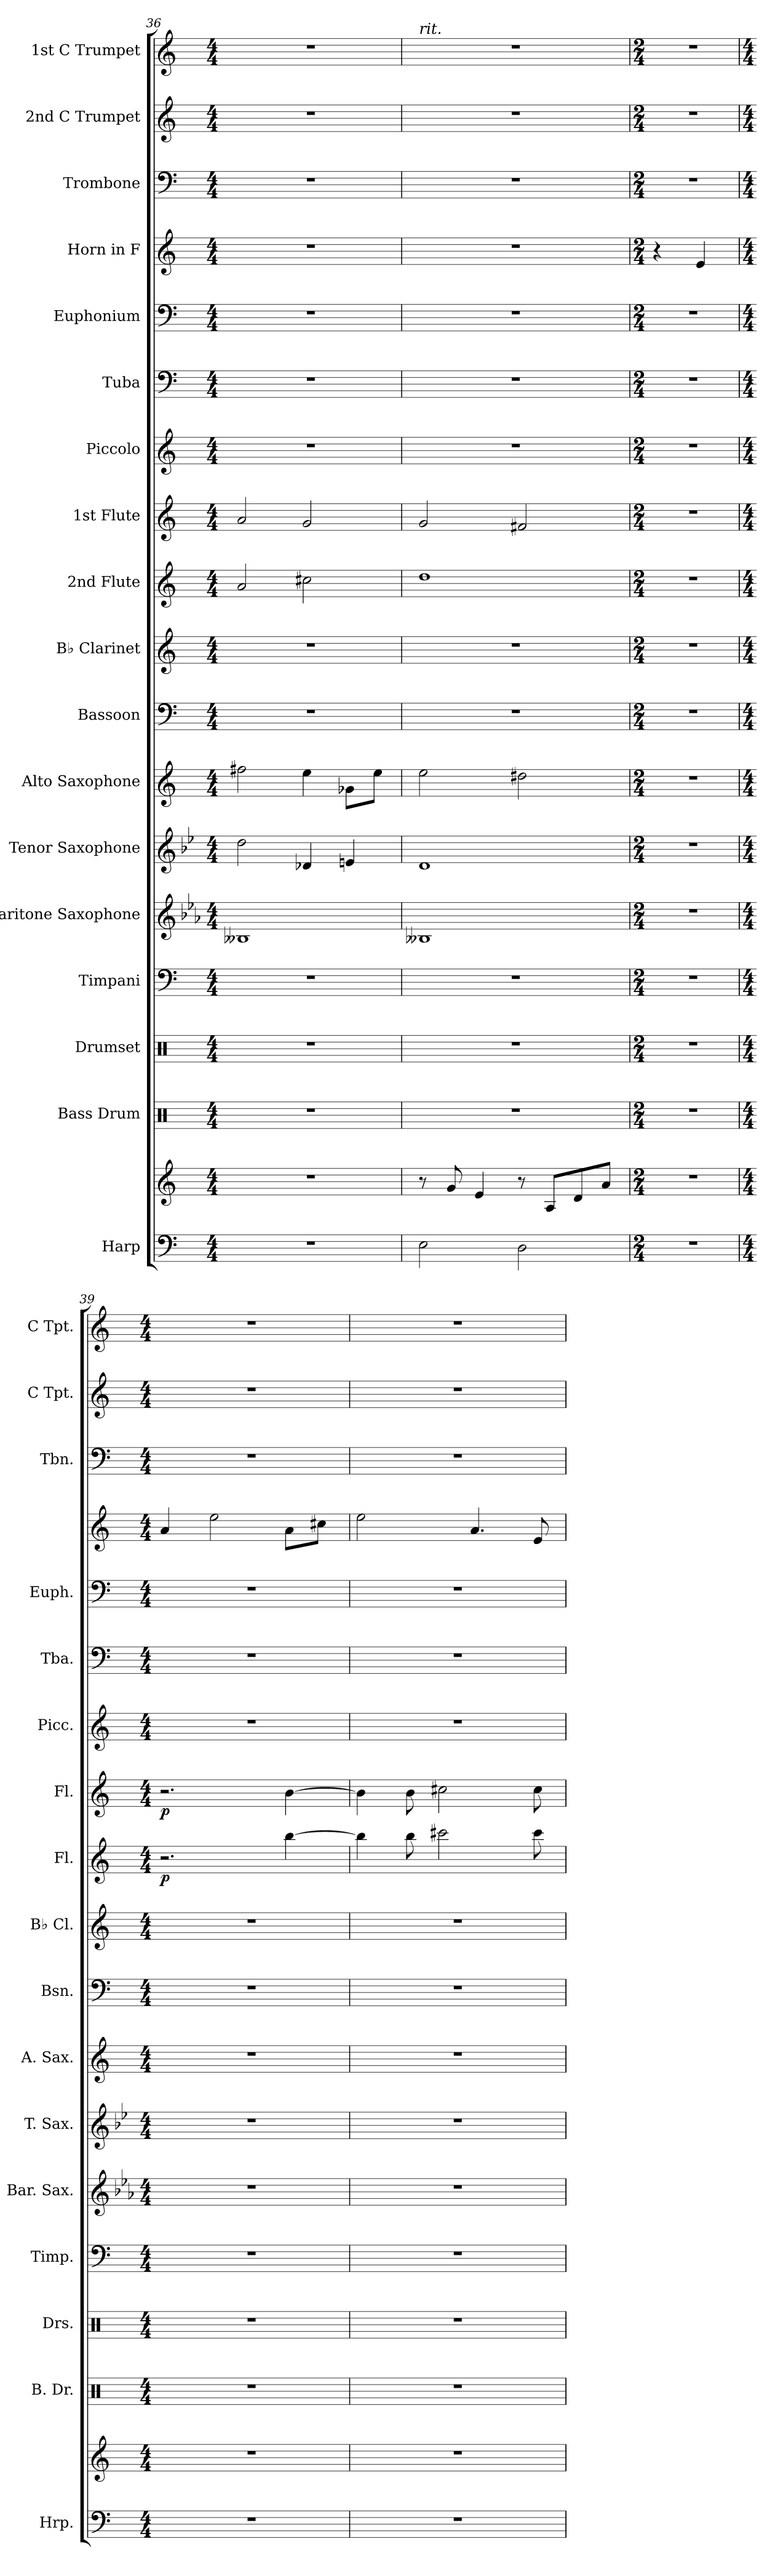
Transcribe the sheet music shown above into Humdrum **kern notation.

**kern	**kern	**kern	**kern	**kern	**kern	**kern	**kern	**kern	**kern	**kern	**dynam	**kern	**dynam	**kern	**kern	**kern	**kern	**kern	**kern	**kern
*part18	*part18	*part17	*part16	*part15	*part14	*part13	*part12	*part11	*part10	*part9	*part9	*part8	*part8	*part7	*part6	*part5	*part4	*part3	*part2	*part1
*staff19	*staff18	*staff17	*staff16	*staff15	*staff14	*staff13	*staff12	*staff11	*staff10	*staff9	*staff9	*staff8	*staff8	*staff7	*staff6	*staff5	*staff4	*staff3	*staff2	*staff1
*I"Harp	*	*I"Bass Drum	*I"Drumset	*I"Timpani	*I"Baritone Saxophone	*I"Tenor Saxophone	*I"Alto Saxophone	*I"Bassoon	*I"B♭ Clarinet	*I"2nd Flute	*	*I"1st Flute	*	*I"Piccolo	*I"Tuba	*I"Euphonium	*I"Horn in F	*I"Trombone	*I"2nd C Trumpet	*I"1st C Trumpet
*I'Hrp.	*	*I'B. Dr.	*I'Drs.	*I'Timp.	*I'Bar. Sax.	*I'T. Sax.	*I'A. Sax.	*I'Bsn.	*I'B♭ Cl.	*I'Fl.	*	*I'Fl.	*	*I'Picc.	*I'Tba.	*I'Euph.	*	*I'Tbn.	*I'C Tpt.	*I'C Tpt.
*clefF4	*clefG2	*clefX	*clefX	*clefF4	*clefG2	*clefG2	*clefG2	*clefF4	*clefG2	*clefG2	*	*clefG2	*	*clefG2	*clefF4	*clefF4	*clefG2	*clefF4	*clefG2	*clefG2
*	*	*	*	*	*ITrd12c21	*ITrd8c14	*ITrd5c9	*	*ITrd1c2	*	*	*	*	*ITrd-7c-12	*	*	*ITrd4c7	*	*	*
*k[]	*k[]	*k[]	*k[]	*k[]	*k[b-e-a-]	*k[b-e-]	*k[b-e-a-]	*k[]	*k[b-e-]	*k[]	*	*k[]	*	*k[]	*k[]	*k[]	*k[b-]	*k[]	*k[]	*k[]
*M4/4	*M4/4	*M4/4	*M4/4	*M4/4	*M4/4	*M4/4	*M4/4	*M4/4	*M4/4	*M4/4	*	*M4/4	*	*M4/4	*M4/4	*M4/4	*M4/4	*M4/4	*M4/4	*M4/4
=36	=36	=36	=36	=36	=36	=36	=36	=36	=36	=36	=36	=36	=36	=36	=36	=36	=36	=36	=36	=36
1r	1r	1r	1r	1r	1BB--X	2d\	2an\	1r	1r	2a/	.	2a/	.	1r	1r	1r	1r	1r	1r	1r
.	.	.	.	.	.	4D-X/	4g\	.	.	2cc#X\	.	2g/	.	.	.	.	.	.	.	.
.	.	.	.	.	.	4En/	8B--X\L	.	.	.	.	.	.	.	.	.	.	.	.	.
.	.	.	.	.	.	.	8g\J	.	.	.	.	.	.	.	.	.	.	.	.	.
=37	=37	=37	=37	=37	=37	=37	=37	=37	=37	=37	=37	=37	=37	=37	=37	=37	=37	=37	=37	=37
*	*	*	*	*	*	*	*	*	*	*	*	*	*	*	*	*	*	*	*	*MM74
!	!	!	!	!	!	!	!	!	!	!	!	!	!	!	!	!	!	!	!	!LO:TX:a:i:t=rit.
2E\	8r	1r	1r	1r	1BB--X	1D	2g\	1r	1r	1dd	.	2g/	.	1r	1r	1r	1r	1r	1r	1r
.	8g/	.	.	.	.	.	.	.	.	.	.	.	.	.	.	.	.	.	.	.
.	4e/	.	.	.	.	.	.	.	.	.	.	.	.	.	.	.	.	.	.	.
2D\	8r	.	.	.	.	.	2f#X\	.	.	.	.	2f#X/	.	.	.	.	.	.	.	.
.	8A/L	.	.	.	.	.	.	.	.	.	.	.	.	.	.	.	.	.	.	.
.	8d/	.	.	.	.	.	.	.	.	.	.	.	.	.	.	.	.	.	.	.
.	8a/J	.	.	.	.	.	.	.	.	.	.	.	.	.	.	.	.	.	.	.
=38	=38	=38	=38	=38	=38	=38	=38	=38	=38	=38	=38	=38	=38	=38	=38	=38	=38	=38	=38	=38
*M2/4	*M2/4	*M2/4	*M2/4	*M2/4	*M2/4	*M2/4	*M2/4	*M2/4	*M2/4	*M2/4	*	*M2/4	*	*M2/4	*M2/4	*M2/4	*M2/4	*M2/4	*M2/4	*M2/4
*	*	*	*	*	*	*	*	*	*	*	*	*	*	*	*	*	*	*	*	*MM64
2r	2r	2r	2r	2r	2r	2r	2r	2r	2r	2r	.	2r	.	2r	2r	2r	4r	2r	2r	2r
.	.	.	.	.	.	.	.	.	.	.	.	.	.	.	.	.	4A/	.	.	.
=39	=39	=39	=39	=39	=39	=39	=39	=39	=39	=39	=39	=39	=39	=39	=39	=39	=39	=39	=39	=39
*M4/4	*M4/4	*M4/4	*M4/4	*M4/4	*M4/4	*M4/4	*M4/4	*M4/4	*M4/4	*M4/4	*	*M4/4	*	*M4/4	*M4/4	*M4/4	*M4/4	*M4/4	*M4/4	*M4/4
!	!	!	!	!	!	!	!	!	!	!	!LO:DY:b	!	!LO:DY:b	!	!	!	!	!	!	!
1r	1r	1r	1r	1r	1r	1r	1r	1r	1r	2.r	p	2.r	p	1r	1r	1r	4d/	1r	1r	1r
.	.	.	.	.	.	.	.	.	.	.	.	.	.	.	.	.	2a\	.	.	.
.	.	.	.	.	.	.	.	.	.	[4bb\	.	[4b\	.	.	.	.	8d\L	.	.	.
.	.	.	.	.	.	.	.	.	.	.	.	.	.	.	.	.	8f#X\J	.	.	.
!!LO:PB:g=z
=40	=40	=40	=40	=40	=40	=40	=40	=40	=40	=40	=40	=40	=40	=40	=40	=40	=40	=40	=40	=40
1r	1r	1r	1r	1r	1r	1r	1r	1r	1r	4bb\]	.	4b\]	.	1r	1r	1r	2a\	1r	1r	1r
.	.	.	.	.	.	.	.	.	.	8bb\	.	8b\	.	.	.	.	.	.	.	.
.	.	.	.	.	.	.	.	.	.	2ccc#X\	.	2cc#X\	.	.	.	.	.	.	.	.
.	.	.	.	.	.	.	.	.	.	.	.	.	.	.	.	.	4.d/	.	.	.
.	.	.	.	.	.	.	.	.	.	8ccc#\	.	8cc#\	.	.	.	.	8A/	.	.	.
=	=	=	=	=	=	=	=	=	=	=	=	=	=	=	=	=	=	=	=	=
*-	*-	*-	*-	*-	*-	*-	*-	*-	*-	*-	*-	*-	*-	*-	*-	*-	*-	*-	*-	*-
